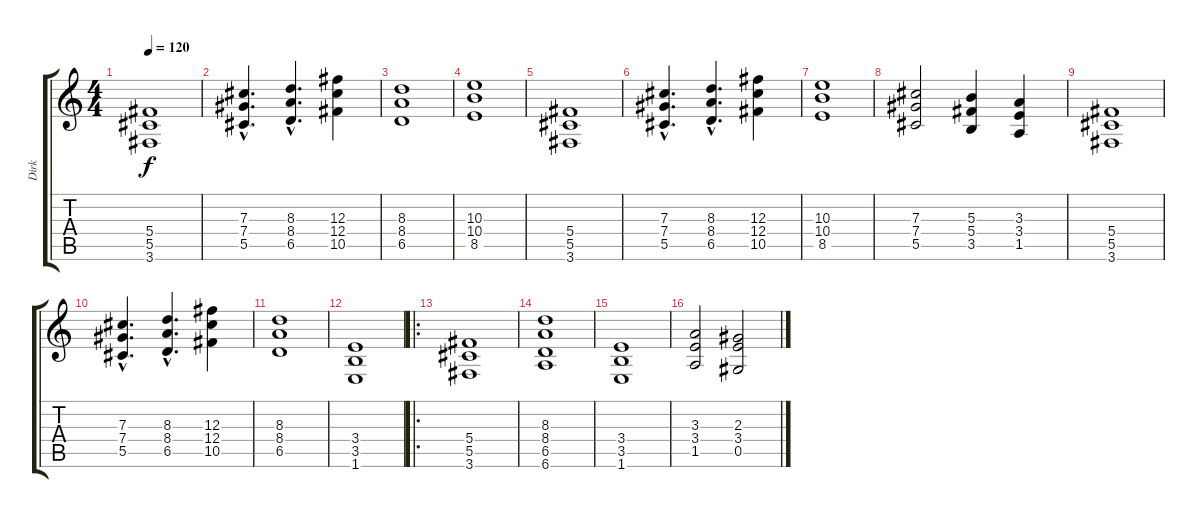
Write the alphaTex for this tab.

\track ("Dirk" "Dirk") {instrument distortionguitar}
\staff {score tabs}
\tuning (Eb4 Bb3 Gb3 Db3 Ab2 Eb2) {hide}
\ts (4 4)
\tempo 120
\clef g2
\ks c
(5.4 5.5 3.6).1{dy f} |
(7.3{hac} 7.4{hac} 5.5{hac}).4{d} (8.3{hac} 8.4{hac} 6.5{hac}).4{d} (12.3 12.4 10.5).4 |
(8.3 8.4 6.5).1 |
(10.3 10.4 8.5).1 |
(5.4 5.5 3.6).1 |
(7.3{hac} 7.4{hac} 5.5{hac}).4{d} (8.3{hac} 8.4{hac} 6.5{hac}).4{d} (12.3 12.4 10.5).4 |
(10.3 10.4 8.5).1 |
(7.3 7.4 5.5).2 (5.3 5.4 3.5).4 (3.3 3.4 1.5).4 |
(5.4 5.5 3.6).1 |
(7.3{hac} 7.4{hac} 5.5{hac}).4{d} (8.3{hac} 8.4{hac} 6.5{hac}).4{d} (12.3 12.4 10.5).4 |
(8.3 8.4 6.5).1 |
(3.4 3.5 1.6).1 |
\ro
(5.4 5.5 3.6).1 |
(8.3 8.4 6.5 6.6).1 |
(3.4 3.5 1.6).1 |
(3.3 3.4 1.5).2 (2.3 3.4 0.5).2
